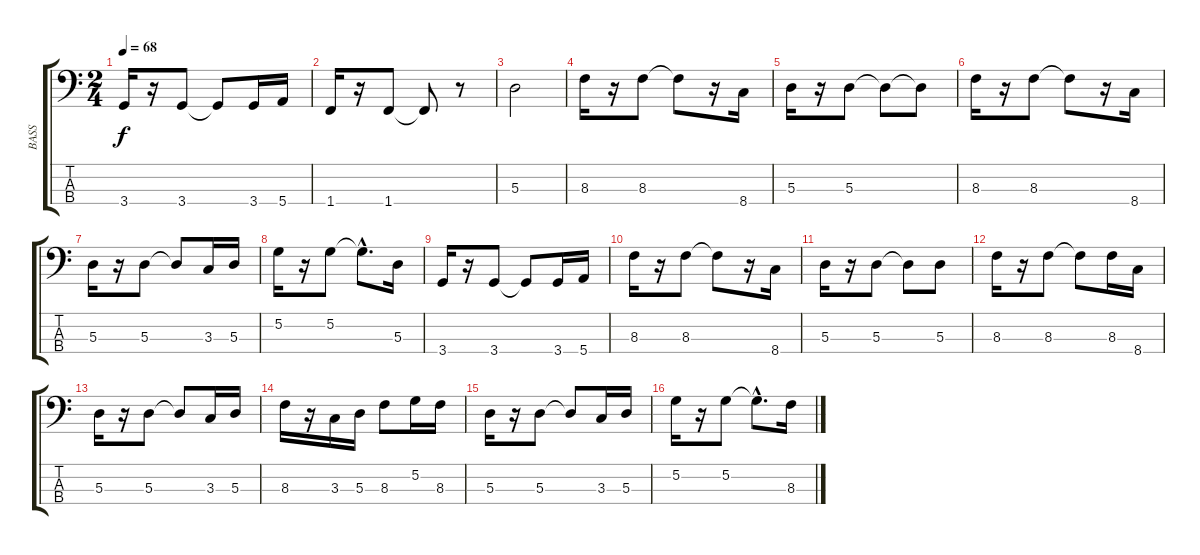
\track ("BASS" "BASS") {instrument electricbassfinger}
\staff {score tabs}
\tuning (G2 D2 A1 E1) {hide}
\ts (2 4)
\tempo 68
\clef f4
\ks c
3.4.16{dy f} r.16 3.4.8 3.4{t}.8 3.4.16 5.4.16 |
1.4.16 r.16 1.4.8 1.4{t}.8 r.8 |
5.3.2 |
8.3.16 r.16 8.3.8 8.3{t}.8 r.16 8.4.16 |
5.3.16 r.16 5.3.8 5.3{t}.8 5.3{t}.8 |
8.3.16 r.16 8.3.8 8.3{t}.8 r.16 8.4.16 |
5.3.16 r.16 5.3.8 5.3{t}.8 3.3.16 5.3.16 |
5.2.16 r.16 5.2.8 5.2{hac t}.8{d} 5.3.16 |
3.4.16 r.16 3.4.8 3.4{t}.8 3.4.16 5.4.16 |
8.3.16 r.16 8.3.8 8.3{t}.8 r.16 8.4.16 |
5.3.16 r.16 5.3.8 5.3{t}.8 5.3.8 |
8.3.16 r.16 8.3.8 8.3{t}.8 8.3.16 8.4.16 |
5.3.16 r.16 5.3.8 5.3{t}.8 3.3.16 5.3.16 |
8.3.16 r.16 3.3.16 5.3.16 8.3.8 5.2.16 8.3.16 |
5.3.16 r.16 5.3.8 5.3{t}.8 3.3.16 5.3.16 |
5.2.16 r.16 5.2.8 5.2{hac t}.8{d} 8.3.16
